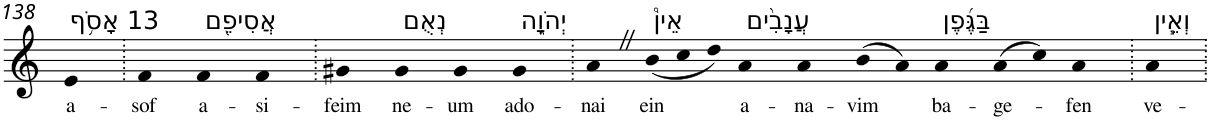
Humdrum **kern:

**kern	**text
*part1	*part1
*staff1	*staff1
*I"Piano	*
*I'Pno	*
!!LO:PB:g=z
*clefG2	*
*k[]	*
=138	=138
!LO:TX:a:t=13 אָסֹ֥ף	!
!	!LO:LY:b
4e	a-
=139.	=139.
!	!LO:LY:b
4f	-sof
!LO:TX:a:t=אֲסִיפֵ֖ם	!
!	!LO:LY:b
4f	a-
!	!LO:LY:b
4f	-si-
=140.	=140.
!	!LO:LY:b
4g#X	-feim
!LO:TX:a:t=נְאֻם	!
!	!LO:LY:b
4g#	ne-
!	!LO:LY:b
4g#	-um
!LO:TX:a:t=יְהֹוָ֑ה	!
!	!LO:LY:b
4g#	ado-
=141.	=141.
!	!LO:LY:b
4aZ	-nai
*Xtuplet	*
!LO:TX:a:t=אֵין֩	!
!	!LO:LY:b
(<12b	ein
12cc	.
12dd)	.
!LO:TX:a:t=עֲנָבִ֨ים	!
!	!LO:LY:b
4a	a-
!	!LO:LY:b
4a	-na-
!	!LO:LY:b
(>8b	-vim
8a)	.
!LO:TX:a:t=בַּגֶּ֜פֶן	!
!	!LO:LY:b
4a	ba-
!	!LO:LY:b
(>8a	-ge-
8cc)	.
!	!LO:LY:b
4a	-fen
=142.	=142.
!LO:TX:a:t=וְאֵ֧ין	!
!	!LO:LY:b
4a	ve-
=.	=.
*-	*-
